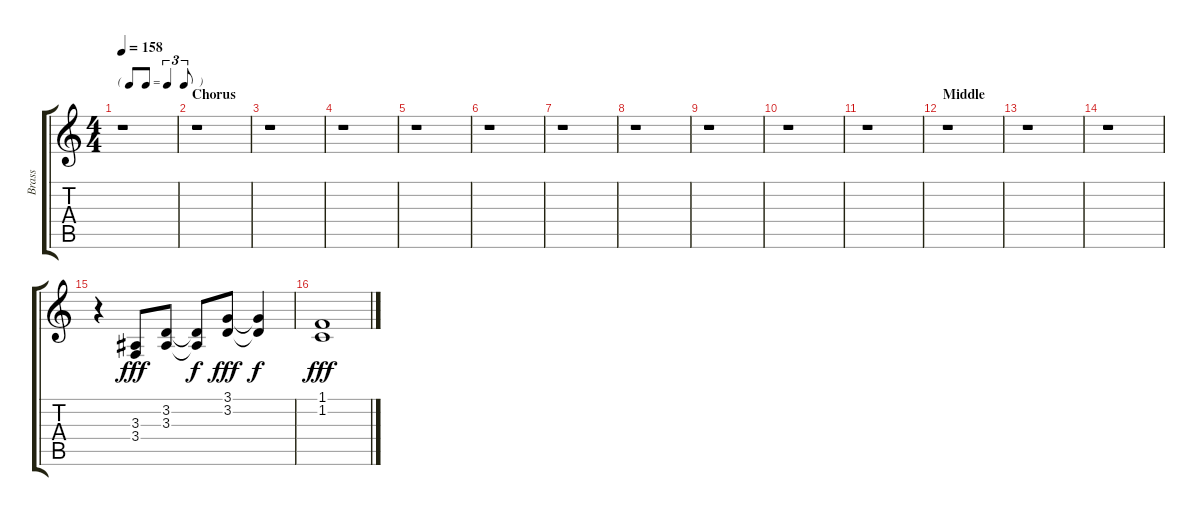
\track ("Brass" "Brass") {instrument trumpet}
\staff {score tabs}
\tuning (E4 B3 G3 D3 A2 E2) {hide}
\ts (4 4)
\tf triplet8th
\tempo 158
\clef g2
\ks c
r.1{dy fff} |
\section ("" "Chorus")
r.1 |
r.1 |
r.1 |
r.1 |
r.1 |
r.1 |
r.1 |
r.1 |
r.1 |
r.1 |
\section ("" "Middle")
r.1 |
r.1 |
r.1 |
r.4 (3.3 3.4).8 (3.2 3.3).8 (3.2{t} 3.3{t}).8{dy f} (3.1 3.2).8{dy fff} (3.1{t} 3.2{t}).4{dy f} |
(1.1 1.2).1{dy fff}
